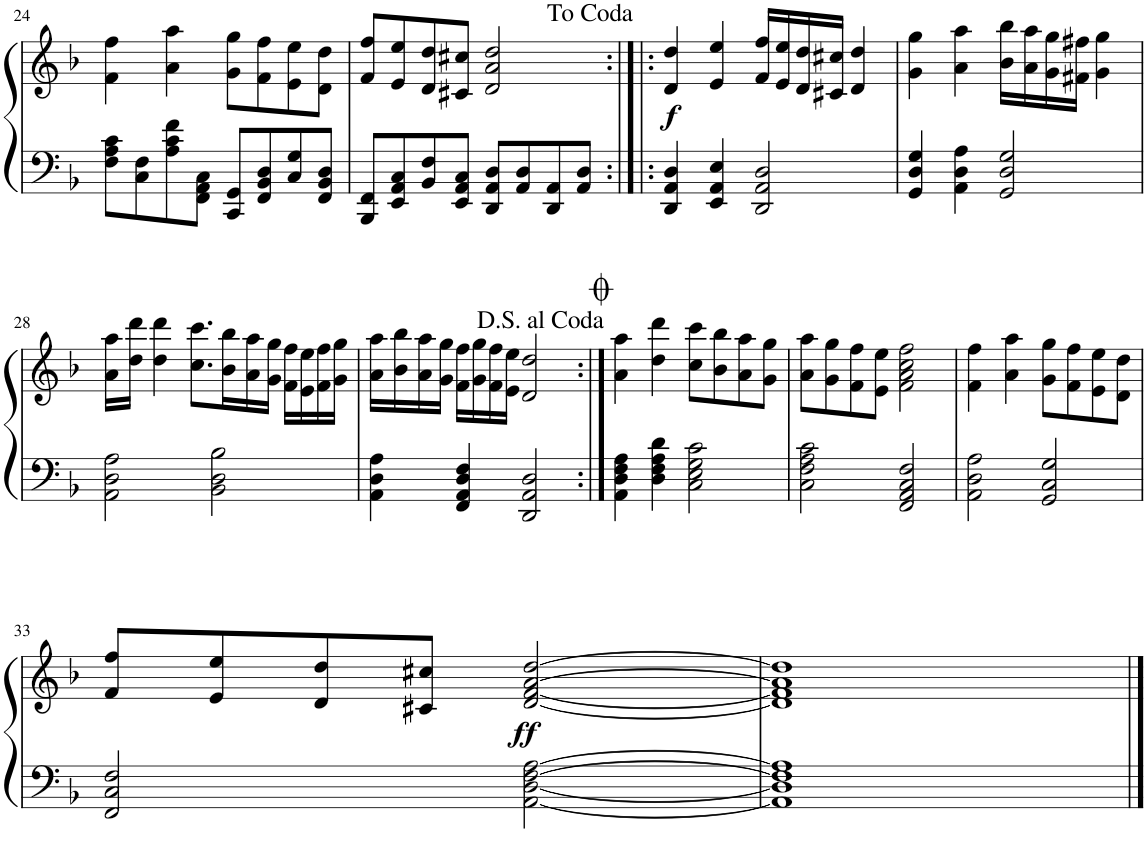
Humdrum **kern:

**kern	**kern	**dynam
*part1	*part1	*part1
*staff2	*staff1	*staff1/2
*I"Piano	*	*
*I'Pno.	*	*
!!LO:PB:g=z
*clefF4	*clefG2	*
*k[b-]	*k[b-]	*
*M4/4	*M4/4	*
=24	=24	=24
8F\ 8A\ 8c\L	4f\ 4ff\	.
8C\ 8F\	.	.
8A\ 8c\ 8f\	4a\ 4aa\	.
8FF\ 8AA\ 8C\J	.	.
8CC/ 8GG/L	8g\ 8gg\L	.
8FF/ 8BB-/ 8D/	8f\ 8ff\	.
8C/ 8G/	8e\ 8ee\	.
8FF/ 8BB-/ 8D/J	8d\ 8dd\J	.
=25	=25	=25
8BBB-/ 8FF/L	8f/ 8ff/L	.
8EE/ 8AA/ 8C/	8e/ 8ee/	.
8BB-/ 8F/	8d/ 8dd/	.
8EE/ 8AA/ 8C/J	8c#X/ 8cc#X/J	.
8DD/ 8AA/ 8D/L	2d/ 2a/ 2dd/	.
8AA/ 8D/	.	.
8DD/ 8AA/	.	.
8AA/ 8D/J	.	.
=26:|!|:	=26:|!|:	=26:|!|:
!	!	!LO:DY:b
4DD/ 4AA/ 4D/	4d/ 4dd/	f
4EE/ 4AA/ 4E/	4e/ 4ee/	.
2DD/ 2AA/ 2D/	16f/ 16ff/LL	.
.	16e/ 16ee/	.
.	16d/ 16dd/	.
.	16c#X/ 16cc#X/JJ	.
.	4d/ 4dd/	.
=27	=27	=27
4GG/ 4D/ 4G/	4g\ 4gg\	.
4AA\ 4D\ 4A\	4a\ 4aa\	.
2GG/ 2D/ 2G/	16b-\ 16bb-\LL	.
.	16a\ 16aa\	.
.	16g\ 16gg\	.
.	16f#X\ 16ff#X\JJ	.
.	4g\ 4gg\	.
!!LO:LB:g=z
=28	=28	=28
2AA\ 2D\ 2A\	16a\ 16aa\LL	.
.	16dd\ 16ddd\JJ	.
.	4dd\ 4ddd\	.
.	8.cc\ 8.ccc\L	.
2BB-\ 2D\ 2B-\	.	.
.	16b-\ 16bb-\L	.
.	16a\ 16aa\	.
.	16g\ 16gg\JJ	.
.	16f\ 16ff\LL	.
.	16e\ 16ee\	.
.	16f\ 16ff\	.
.	16g\ 16gg\JJ	.
=29	=29	=29
4AA\ 4D\ 4A\	16a\ 16aa\LL	.
.	16b-\ 16bb-\	.
.	16a\ 16aa\	.
.	16g\ 16gg\JJ	.
4FF/ 4AA/ 4D/ 4F/	16f\ 16ff\LL	.
.	16g\ 16gg\	.
.	16f\ 16ff\	.
.	16e\ 16ee\JJ	.
2DD/ 2AA/ 2D/	2d/ 2dd/	.
=30:|!	=30:|!	=30:|!
4AA\ 4D\ 4F\ 4A\	4a\ 4aa\	.
4D\ 4F\ 4A\ 4d\	4dd\ 4ddd\	.
2C\ 2E\ 2G\ 2c\	8cc\ 8ccc\L	.
.	8b-\ 8bb-\	.
.	8a\ 8aa\	.
.	8g\ 8gg\J	.
=31	=31	=31
2C\ 2F\ 2A\ 2c\	8a\ 8aa\L	.
.	8g\ 8gg\	.
.	8f\ 8ff\	.
.	8e\ 8ee\J	.
2FF/ 2AA/ 2C/ 2F/	2f\ 2a\ 2cc\ 2ff\	.
=32	=32	=32
2AA\ 2D\ 2A\	4f\ 4ff\	.
.	4a\ 4aa\	.
2GG/ 2C/ 2G/	8g\ 8gg\L	.
.	8f\ 8ff\	.
.	8e\ 8ee\	.
.	8d\ 8dd\J	.
!!LO:LB:g=z
=33	=33	=33
2FF/ 2C/ 2F/	8f/ 8ff/L	.
.	8e/ 8ee/	.
.	8d/ 8dd/	.
.	8c#X/ 8cc#X/J	.
!	!	!LO:DY:b
[2AA\ [2D\ [2F\ [2A\	[2d/ [2f/ [2a/ [2dd/	ff
=34	=34	=34
1AA] 1D] 1F] 1A]	1d] 1f] 1a] 1dd]	.
==	==	==
*-	*-	*-
